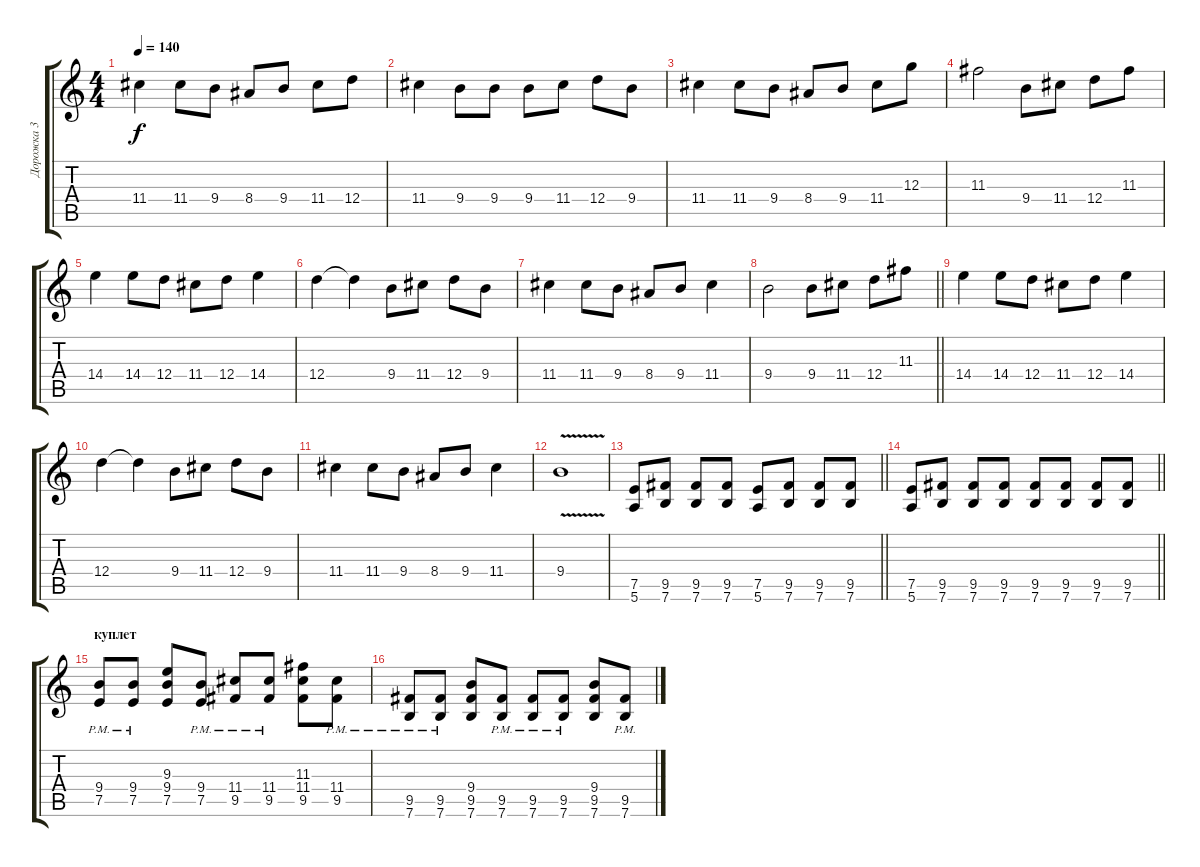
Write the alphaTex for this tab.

\track ("Дорожка 3" "Дорожка 3") {instrument distortionguitar}
\staff {score tabs}
\tuning (E4 B3 G3 D3 A2 E2) {hide}
\ts (4 4)
\tempo 140
\clef g2
\ks c
11.4.4{dy f} 11.4.8 9.4.8 8.4.8 9.4.8 11.4.8 12.4.8 |
11.4.4 9.4.8 9.4.8 9.4.8 11.4.8 12.4.8 9.4.8 |
11.4.4 11.4.8 9.4.8 8.4.8 9.4.8 11.4.8 12.3.8 |
11.3.2 9.4.8 11.4.8 12.4.8 11.3.8 |
14.4.4 14.4.8 12.4.8 11.4.8 12.4.8 14.4.4 |
12.4.4 12.4{t}.4 9.4.8 11.4.8 12.4.8 9.4.8 |
11.4.4 11.4.8 9.4.8 8.4.8 9.4.8 11.4.4 |
\barLineRight lightlight
9.4.2 9.4.8 11.4.8 12.4.8 11.3.8 |
14.4.4 14.4.8 12.4.8 11.4.8 12.4.8 14.4.4 |
12.4.4 12.4{t}.4 9.4.8 11.4.8 12.4.8 9.4.8 |
11.4.4 11.4.8 9.4.8 8.4.8 9.4.8 11.4.4 |
9.4{v}.1 |
\barLineRight lightlight
(7.5 5.6).8 (9.5 7.6).8 (9.5 7.6).8 (9.5 7.6).8 (7.5 5.6).8 (9.5 7.6).8 (9.5 7.6).8 (9.5 7.6).8 |
\barLineRight lightlight
(7.5 5.6).8 (9.5 7.6).8 (9.5 7.6).8 (9.5 7.6).8 (9.5 7.6).8 (9.5 7.6).8 (9.5 7.6).8 (9.5 7.6).8 |
\section ("" "куплет")
(9.4{pm} 7.5{pm}).8 (9.4{pm} 7.5{pm}).8 (9.3 9.4 7.5).8 (9.4{pm} 7.5{pm}).8 (11.4{pm} 9.5{pm}).8 (11.4{pm} 9.5{pm}).8 (11.3 11.4 9.5).8 (11.4{pm} 9.5{pm}).8 |
(9.5{pm} 7.6{pm}).8 (9.5{pm} 7.6{pm}).8 (9.4 9.5 7.6).8 (9.5{pm} 7.6{pm}).8 (9.5{pm} 7.6{pm}).8 (9.5{pm} 7.6{pm}).8 (9.4 9.5 7.6).8 (9.5{pm} 7.6{pm}).8
